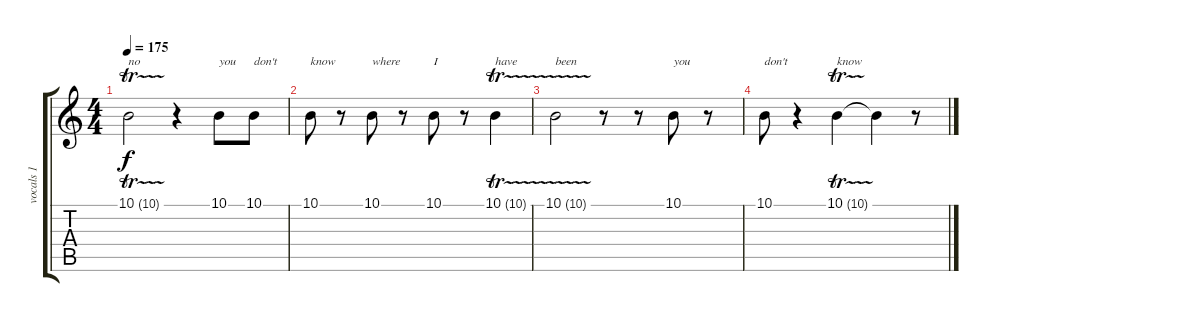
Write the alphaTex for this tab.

\track ("vocals 1" "vocals 1") {instrument lead2sawtooth}
\staff {score tabs}
\tuning (Db4 Ab3 E3 B2 Gb2 B1) {hide}
\ts (4 4)
\tempo 175
\clef g2
\ks c
10.1{tr (10 16)}.2{txt "no" dy f instrument gunshot} r.4 10.1.8{txt "you"} 10.1.8{txt "don't"} |
10.1.8{txt "know"} r.8 10.1.8{txt "where"} r.8 10.1.8{txt "I"} r.8 10.1{tr (10 16)}.4{txt "have"} |
10.1{tr (10 16)}.2{txt "been"} r.8 r.8 10.1.8{txt "you"} r.8 |
10.1.8{txt "don't"} r.4 10.1{tr (10 16)}.4{txt "know"} 10.1{t}.4 r.8
